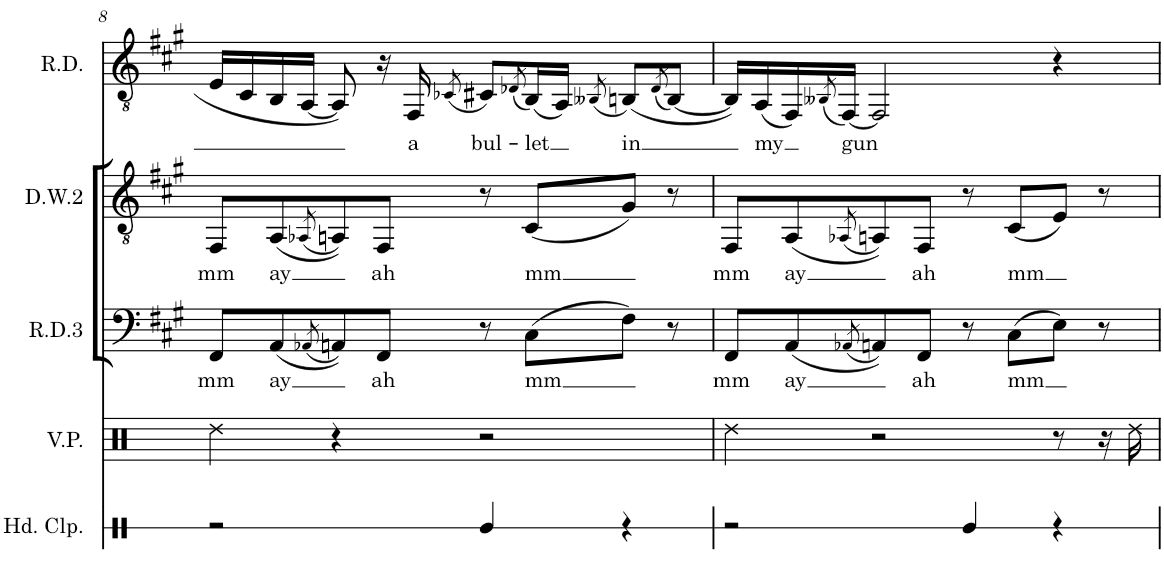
**kern	**text	**kern	**text	**kern	**text
*part3	*part3	*part2	*part2	*part1	*part1
*staff3	*staff3	*staff2	*staff2	*staff1	*staff1
*I"Rocky DeMayo 3	*	*I"Daniel Wood 2	*	*I"Rocky DeMayo	*
*I'R.D.3	*	*I'D.W.2	*	*I'R.D.	*
!!LO:PB:g=z
*clefF4	*	*clefGv2	*	*clefGv2	*
*k[f#c#g#]	*	*k[f#c#g#]	*	*k[f#c#g#]	*
*M4/4	*	*M4/4	*	*M4/4	*
=8	=8	=8	=8	=8	=8
!	!LO:LY:b	!	!LO:LY:b	!	!
8FF#/L	mm	8FF#/L	mm	16E/LL	.
.	.	.	.	16C#/	.
!	!LO:LY:b	!	!LO:LY:b	!	!
(8AA/	ay	(8AA/	ay	16BB/	.
.	.	.	.	[16AA/JJ	.
(8qAA-X/	.	(8qAA-X/	.	.	.
8AAn/))	.	8AAn/))	.	8AA/]	.
!	!LO:LY:b	!	!LO:LY:b	!	!
8FF#/J	ah	8FF#/J	ah	16r	.
!	!	!	!	!	!LO:LY:b
.	.	.	.	16FF#/	a
.	.	.	.	(8qC-X/	.
!	!	!	!	!	!LO:LY:b
8r	.	8r	.	8C#X/L)	bul-
.	.	.	.	(8qD-X/	.
!	!LO:LY:b	!	!LO:LY:b	!	!LO:LY:b
(8C#\L	mm	(8C#/L	mm	(16BB/L)	-let
.	.	.	.	16AA/JJ)	.
.	.	.	.	(8qBB--X/	.
!	!	!	!	!	!LO:LY:b
8F#\J)	.	8G#/J)	.	(8BBn/L)	in
.	.	.	.	(8qD-/	.
8r	.	8r	.	[8BB/J)	.
=9	=9	=9	=9	=9	=9
!	!LO:LY:b	!	!LO:LY:b	!	!
8FF#/L	mm	8FF#/L	mm	16BB/LL])	.
!	!	!	!	!	!LO:LY:b
.	.	.	.	(16AA/	my
!	!LO:LY:b	!	!LO:LY:b	!	!
(8AA/	ay	(8AA/	ay	16FF#/)	.
.	.	.	.	(8qBB--X/	.
!	!	!	!	!	!LO:LY:b
.	.	.	.	[16FF#/JJ)	gun
(8qAA-X/	.	(8qAA-X/	.	.	.
8AAn/))	.	8AAn/))	.	2FF#/]	.
!	!LO:LY:b	!	!LO:LY:b	!	!
8FF#/J	ah	8FF#/J	ah	.	.
8r	.	8r	.	.	.
!	!LO:LY:b	!	!LO:LY:b	!	!
(8C#\L	mm	(8C#/L	mm	.	.
8E\J)	.	8E/J)	.	4r	.
8r	.	8r	.	.	.
=	=	=	=	=	=
*-	*-	*-	*-	*-	*-
